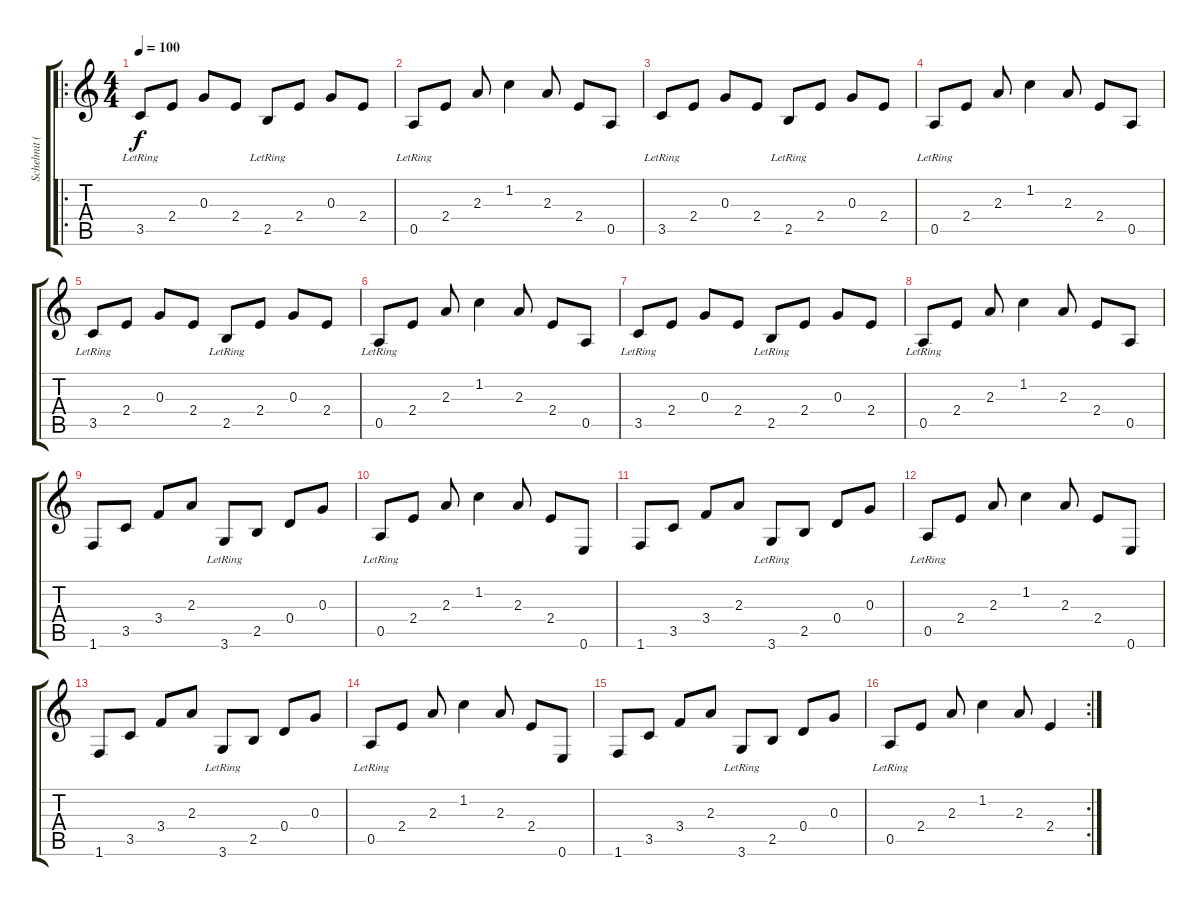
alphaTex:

\track ("Schelmit (Guitare)" "Schelmit (") {instrument acousticguitarnylon}
\staff {score tabs}
\tuning (E4 B3 G3 D3 A2 E2) {hide}
\ro
\ts (4 4)
\tempo 100
\clef g2
\ks c
3.5{lr}.8{dy f} 2.4.8 0.3.8 2.4.8 2.5{lr}.8 2.4.8 0.3.8 2.4.8 |
0.5{lr}.8 2.4.8 2.3.8 1.2.4 2.3.8 2.4.8 0.5.8 |
3.5{lr}.8 2.4.8 0.3.8 2.4.8 2.5{lr}.8 2.4.8 0.3.8 2.4.8 |
0.5{lr}.8 2.4.8 2.3.8 1.2.4 2.3.8 2.4.8 0.5.8 |
3.5{lr}.8 2.4.8 0.3.8 2.4.8 2.5{lr}.8 2.4.8 0.3.8 2.4.8 |
0.5{lr}.8 2.4.8 2.3.8 1.2.4 2.3.8 2.4.8 0.5.8 |
3.5{lr}.8 2.4.8 0.3.8 2.4.8 2.5{lr}.8 2.4.8 0.3.8 2.4.8 |
0.5{lr}.8 2.4.8 2.3.8 1.2.4 2.3.8 2.4.8 0.5.8 |
1.6.8 3.5.8 3.4.8 2.3.8 3.6{lr}.8 2.5.8 0.4.8 0.3.8 |
0.5{lr}.8 2.4.8 2.3.8 1.2.4 2.3.8 2.4.8 0.6.8 |
1.6.8 3.5.8 3.4.8 2.3.8 3.6{lr}.8 2.5.8 0.4.8 0.3.8 |
0.5{lr}.8 2.4.8 2.3.8 1.2.4 2.3.8 2.4.8 0.6.8 |
1.6.8 3.5.8 3.4.8 2.3.8 3.6{lr}.8 2.5.8 0.4.8 0.3.8 |
0.5{lr}.8 2.4.8 2.3.8 1.2.4 2.3.8 2.4.8 0.6.8 |
1.6.8 3.5.8 3.4.8 2.3.8 3.6{lr}.8 2.5.8 0.4.8 0.3.8 |
\rc 2
0.5{lr}.8 2.4.8 2.3.8 1.2.4 2.3.8 2.4.4
